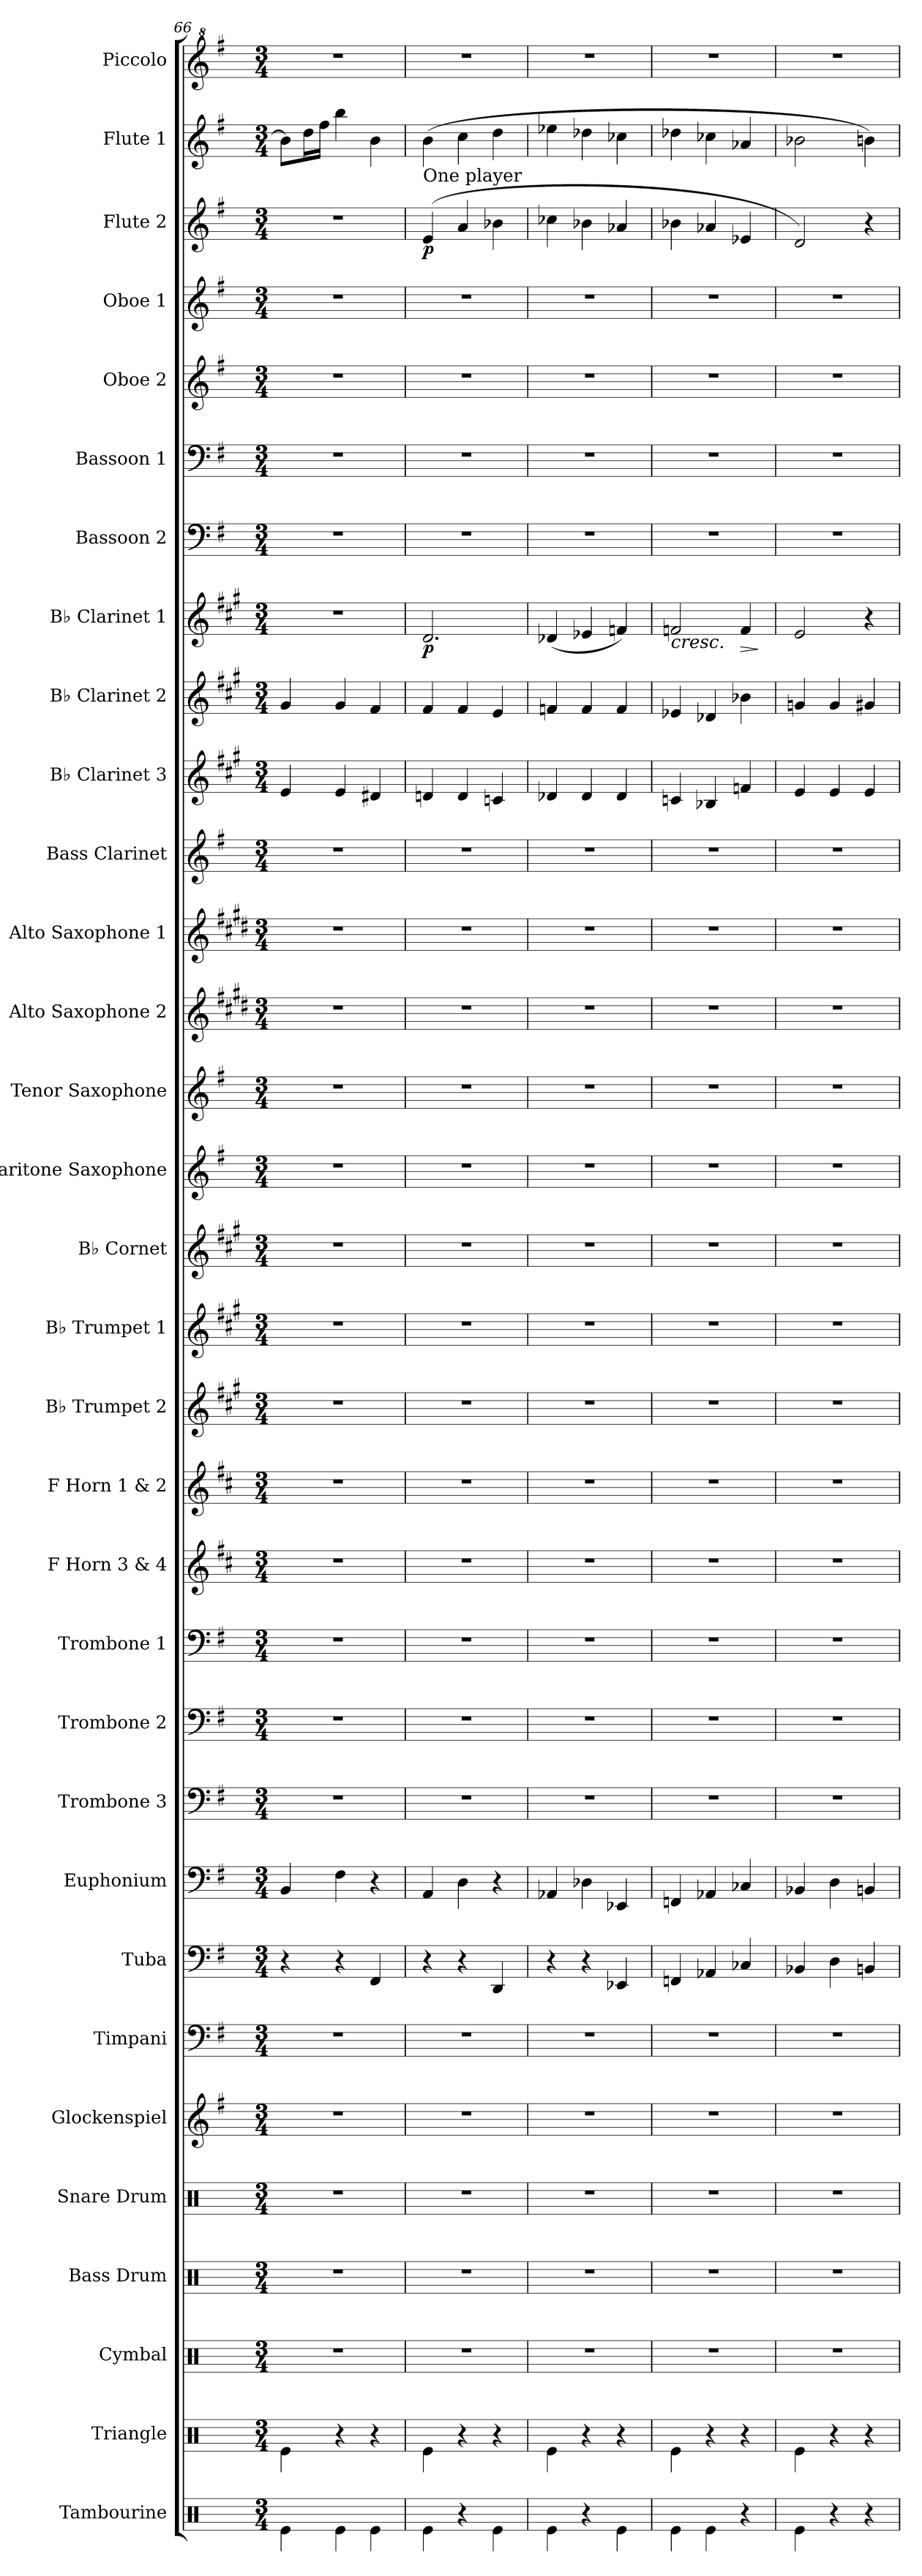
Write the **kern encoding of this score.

**kern	**kern	**kern	**kern	**kern	**kern	**kern	**kern	**kern	**kern	**kern	**kern	**kern	**kern	**kern	**kern	**kern	**kern	**kern	**kern	**kern	**kern	**kern	**kern	**kern	**dynam	**kern	**kern	**kern	**kern	**kern	**dynam	**kern	**kern
*part32	*part31	*part30	*part29	*part28	*part27	*part26	*part25	*part24	*part23	*part22	*part21	*part20	*part19	*part18	*part17	*part16	*part15	*part14	*part13	*part12	*part11	*part10	*part9	*part8	*part8	*part7	*part6	*part5	*part4	*part3	*part3	*part2	*part1
*staff32	*staff31	*staff30	*staff29	*staff28	*staff27	*staff26	*staff25	*staff24	*staff23	*staff22	*staff21	*staff20	*staff19	*staff18	*staff17	*staff16	*staff15	*staff14	*staff13	*staff12	*staff11	*staff10	*staff9	*staff8	*staff8	*staff7	*staff6	*staff5	*staff4	*staff3	*staff3	*staff2	*staff1
*I"Tambourine	*I"Triangle	*I"Cymbal	*I"Bass Drum	*I"Snare Drum	*I"Glockenspiel	*I"Timpani	*I"Tuba	*I"Euphonium	*I"Trombone 3	*I"Trombone 2	*I"Trombone 1	*I"F Horn 3 &amp; 4	*I"F Horn 1 &amp; 2	*I"B♭ Trumpet 2	*I"B♭ Trumpet 1	*I"B♭ Cornet	*I"Baritone Saxophone	*I"Tenor Saxophone	*I"Alto Saxophone 2	*I"Alto Saxophone 1	*I"Bass Clarinet	*I"B♭ Clarinet 3	*I"B♭ Clarinet 2	*I"B♭ Clarinet 1	*	*I"Bassoon 2	*I"Bassoon 1	*I"Oboe 2	*I"Oboe 1	*I"Flute 2	*	*I"Flute 1	*I"Piccolo
*I'Tamb.	*I'Trgl.	*I'Cym.	*I'B. Dr.	*I'Sn. Dr.	*I'Glk.	*I'Timp.	*I'Tba.	*I'Euph.	*I'Tbn. 3	*I'Tbn. 2	*I'Tbn. 1	*I'F Hn. 3 4	*I'F Hn. 1 2	*I'B♭ Tpt. 2	*I'B♭ Tpt. 1	*I'B♭ Cnt.	*I'Bar. Sax.	*I'T. Sax.	*I'A. Sax. 2	*I'A. Sax. 1	*I'B. Cl.	*I'B♭ Cl. 3	*I'B♭ Cl. 2	*I'B♭ Cl. 1	*	*I'Bsn. 2	*I'Bsn. 1	*I'Ob. 2	*I'Ob. 1	*I'Fl. 2	*	*I'Fl. 1	*I'Picc.
*clefX	*clefX	*clefX	*clefX	*clefX	*clefG2	*clefF4	*clefF4	*clefF4	*clefF4	*clefF4	*clefF4	*clefG2	*clefG2	*clefG2	*clefG2	*clefG2	*clefG2	*clefG2	*clefG2	*clefG2	*clefG2	*clefG2	*clefG2	*clefG2	*	*clefF4	*clefF4	*clefG2	*clefG2	*clefG2	*	*clefG2	*clefG^2
*	*	*	*	*	*ITrd-14c-24	*	*	*	*	*	*	*ITrd4c7	*ITrd4c7	*ITrd1c2	*ITrd1c2	*ITrd1c2	*ITrd12c21	*ITrd8c14	*ITrd5c9	*ITrd5c9	*ITrd8c14	*ITrd1c2	*ITrd1c2	*ITrd1c2	*	*	*	*	*	*	*	*	*ITrd-7c-12
*k[]	*k[]	*k[]	*k[]	*k[]	*k[f#]	*k[f#]	*k[f#]	*k[f#]	*k[f#]	*k[f#]	*k[f#]	*k[f#]	*k[f#]	*k[f#]	*k[f#]	*k[f#]	*k[f#]	*k[f#]	*k[f#]	*k[f#]	*k[f#]	*k[f#]	*k[f#]	*k[f#]	*	*k[f#]	*k[f#]	*k[f#]	*k[f#]	*k[f#]	*	*k[f#]	*k[f#]
*M3/4	*M3/4	*M3/4	*M3/4	*M3/4	*M3/4	*M3/4	*M3/4	*M3/4	*M3/4	*M3/4	*M3/4	*M3/4	*M3/4	*M3/4	*M3/4	*M3/4	*M3/4	*M3/4	*M3/4	*M3/4	*M3/4	*M3/4	*M3/4	*M3/4	*	*M3/4	*M3/4	*M3/4	*M3/4	*M3/4	*	*M3/4	*M3/4
=66	=66	=66	=66	=66	=66	=66	=66	=66	=66	=66	=66	=66	=66	=66	=66	=66	=66	=66	=66	=66	=66	=66	=66	=66	=66	=66	=66	=66	=66	=66	=66	=66	=66
4Re\	4Re\	2.r	2.r	2.r	2.r	2.r	4r	4BB/	2.r	2.r	2.r	2.r	2.r	2.r	2.r	2.r	2.r	2.r	2.r	2.r	2.r	4d/	4f#/	2.r	.	2.r	2.r	2.r	2.r	2.r	.	8b\L]	2.r
.	.	.	.	.	.	.	.	.	.	.	.	.	.	.	.	.	.	.	.	.	.	.	.	.	.	.	.	.	.	.	.	16dd\L	.
.	.	.	.	.	.	.	.	.	.	.	.	.	.	.	.	.	.	.	.	.	.	.	.	.	.	.	.	.	.	.	.	16ff#\JJ	.
4Re\	4r	.	.	.	.	.	4r	4F#\	.	.	.	.	.	.	.	.	.	.	.	.	.	4d/	4f#/	.	.	.	.	.	.	.	.	4bb\	.
4Re\	4r	.	.	.	.	.	4FF#/	4r	.	.	.	.	.	.	.	.	.	.	.	.	.	4c#X/	4e/	.	.	.	.	.	.	.	.	4b\	.
=67	=67	=67	=67	=67	=67	=67	=67	=67	=67	=67	=67	=67	=67	=67	=67	=67	=67	=67	=67	=67	=67	=67	=67	=67	=67	=67	=67	=67	=67	=67	=67	=67	=67
!	!	!	!	!	!	!	!	!	!	!	!	!	!	!	!	!	!	!	!	!	!	!	!	!	!	!	!	!	!	!LO:TX:a:t=One player	!	!	!
!	!	!	!	!	!	!	!	!	!	!	!	!	!	!	!	!	!	!	!	!	!	!	!	!	!LO:DY:b	!	!	!	!	!	!LO:DY:b	!	!
4Re\	4Re\	2.r	2.r	2.r	2.r	2.r	4r	4AA/	2.r	2.r	2.r	2.r	2.r	2.r	2.r	2.r	2.r	2.r	2.r	2.r	2.r	4cn/	4e/	2.c/	p	2.r	2.r	2.r	2.r	(4e/	p	(4b\	2.r
4r	4r	.	.	.	.	.	4r	4D\	.	.	.	.	.	.	.	.	.	.	.	.	.	4c/	4e/	.	.	.	.	.	.	4a/	.	4cc\	.
4Re\	4r	.	.	.	.	.	4DD/	4r	.	.	.	.	.	.	.	.	.	.	.	.	.	4B-X/	4d/	.	.	.	.	.	.	4b-X\	.	4dd\	.
=68	=68	=68	=68	=68	=68	=68	=68	=68	=68	=68	=68	=68	=68	=68	=68	=68	=68	=68	=68	=68	=68	=68	=68	=68	=68	=68	=68	=68	=68	=68	=68	=68	=68
4Re\	4Re\	2.r	2.r	2.r	2.r	2.r	4r	4AA-X/	2.r	2.r	2.r	2.r	2.r	2.r	2.r	2.r	2.r	2.r	2.r	2.r	2.r	4c-X/	4e-X/	(4c-X/	.	2.r	2.r	2.r	2.r	4cc-X\	.	4ee-X\	2.r
4r	4r	.	.	.	.	.	4r	4D-X\	.	.	.	.	.	.	.	.	.	.	.	.	.	4c-/	4e-/	4d-X/	.	.	.	.	.	4b-X\	.	4dd-X\	.
4Re\	4r	.	.	.	.	.	4EE-X/	4EE-X/	.	.	.	.	.	.	.	.	.	.	.	.	.	4c-/	4e-/	4e-X/)	.	.	.	.	.	4a-X/	.	4cc-X\	.
=69	=69	=69	=69	=69	=69	=69	=69	=69	=69	=69	=69	=69	=69	=69	=69	=69	=69	=69	=69	=69	=69	=69	=69	=69	=69	=69	=69	=69	=69	=69	=69	=69	=69
!	!	!	!	!	!	!	!	!	!	!	!	!	!	!	!	!	!	!	!	!	!	!	!	!	!LO:HP:b	!	!	!	!	!	!	!	!
4Re\	4Re\	2.r	2.r	2.r	2.r	2.r	4FFn/	4FFn/	2.r	2.r	2.r	2.r	2.r	2.r	2.r	2.r	2.r	2.r	2.r	2.r	2.r	4B-X/	4d-X/	2e-X/	<	2.r	2.r	2.r	2.r	4b-X\	.	4dd-X\	2.r
4Re\	4r	.	.	.	.	.	4AA-X/	4AA-X/	.	.	.	.	.	.	.	.	.	.	.	.	.	4A-X/	4c-X/	.	.	.	.	.	.	4a-X/	.	4cc-X\	.
!	!	!	!	!	!	!	!	!	!	!	!	!	!	!	!	!	!	!	!	!	!	!	!	!	!LO:HP:b	!	!	!	!	!	!	!	!
4r	4r	.	.	.	.	.	4C-X/	4C-X/	.	.	.	.	.	.	.	.	.	.	.	.	.	4e-X/	4a-X\	4e-/	>	.	.	.	.	4e-X/	.	4a-X/	.
.	.	.	.	.	.	.	.	.	.	.	.	.	.	.	.	.	.	.	.	.	.	.	.	.	[ ]	.	.	.	.	.	.	.	.
=70	=70	=70	=70	=70	=70	=70	=70	=70	=70	=70	=70	=70	=70	=70	=70	=70	=70	=70	=70	=70	=70	=70	=70	=70	=70	=70	=70	=70	=70	=70	=70	=70	=70
4Re\	4Re\	2.r	2.r	2.r	2.r	2.r	4BB-X/	4BB-X/	2.r	2.r	2.r	2.r	2.r	2.r	2.r	2.r	2.r	2.r	2.r	2.r	2.r	4d/	4fn/	2d/	.	2.r	2.r	2.r	2.r	2d/)	.	2b-X\	2.r
4r	4r	.	.	.	.	.	4D\	4D\	.	.	.	.	.	.	.	.	.	.	.	.	.	4d/	4f/	.	.	.	.	.	.	.	.	.	.
4r	4r	.	.	.	.	.	4BBn/	4BBn/	.	.	.	.	.	.	.	.	.	.	.	.	.	4d/	4f#X/	4r	.	.	.	.	.	4r	.	4bn\)	.
=	=	=	=	=	=	=	=	=	=	=	=	=	=	=	=	=	=	=	=	=	=	=	=	=	=	=	=	=	=	=	=	=	=
*-	*-	*-	*-	*-	*-	*-	*-	*-	*-	*-	*-	*-	*-	*-	*-	*-	*-	*-	*-	*-	*-	*-	*-	*-	*-	*-	*-	*-	*-	*-	*-	*-	*-
